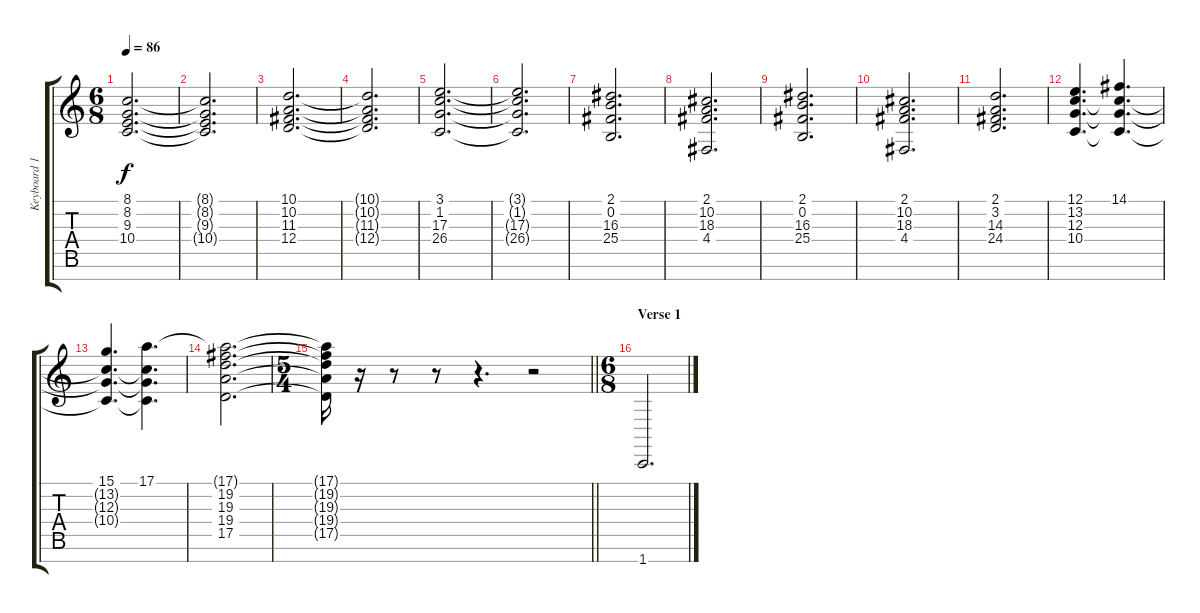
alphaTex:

\track ("Keyboard 1" "Keyboard 1") {instrument choiraahs}
\staff {score tabs}
\tuning (E4 B3 G3 D3 A2 E2 B1) {hide}
\ts (6 8)
\tempo 86
\clef g2
\ks c
(8.1 8.2 9.3 10.4).2{d dy f} |
(8.1{t} 8.2{t} 9.3{t} 10.4{t}).2{d} |
(10.1 10.2 11.3 12.4).2{d} |
(10.1{t} 10.2{t} 11.3{t} 12.4{t}).2{d} |
(3.1 1.2 17.3 26.4).2{d} |
(3.1{t} 1.2{t} 17.3{t} 26.4{t}).2{d} |
(2.1 0.2 16.3 25.4).2{d} |
(2.1 10.2 18.3 4.4).2{d} |
(2.1 0.2 16.3 25.4).2{d} |
(2.1 10.2 18.3 4.4).2{d} |
(2.1 3.2 14.3 24.4).2{d} |
(12.1 13.2 12.3 10.4).4{d} (14.1 13.2{t} 12.3{t} 10.4{t}).4{d} |
(15.1 13.2{t} 12.3{t} 10.4{t}).4{d} (17.1 13.2{t} 12.3{t} 10.4{t}).4{d} |
(17.1{t} 19.2 19.3 19.4 17.5).2{d} |
\ts (5 4)
\barLineRight lightlight
(17.1{t} 19.2{t} 19.3{t} 19.4{t} 17.5{t}).16 r.16 r.8 r.8 r.4{d} r.2 |
\ts (6 8)
\section ("" "Verse 1")
1.7.2{d}
